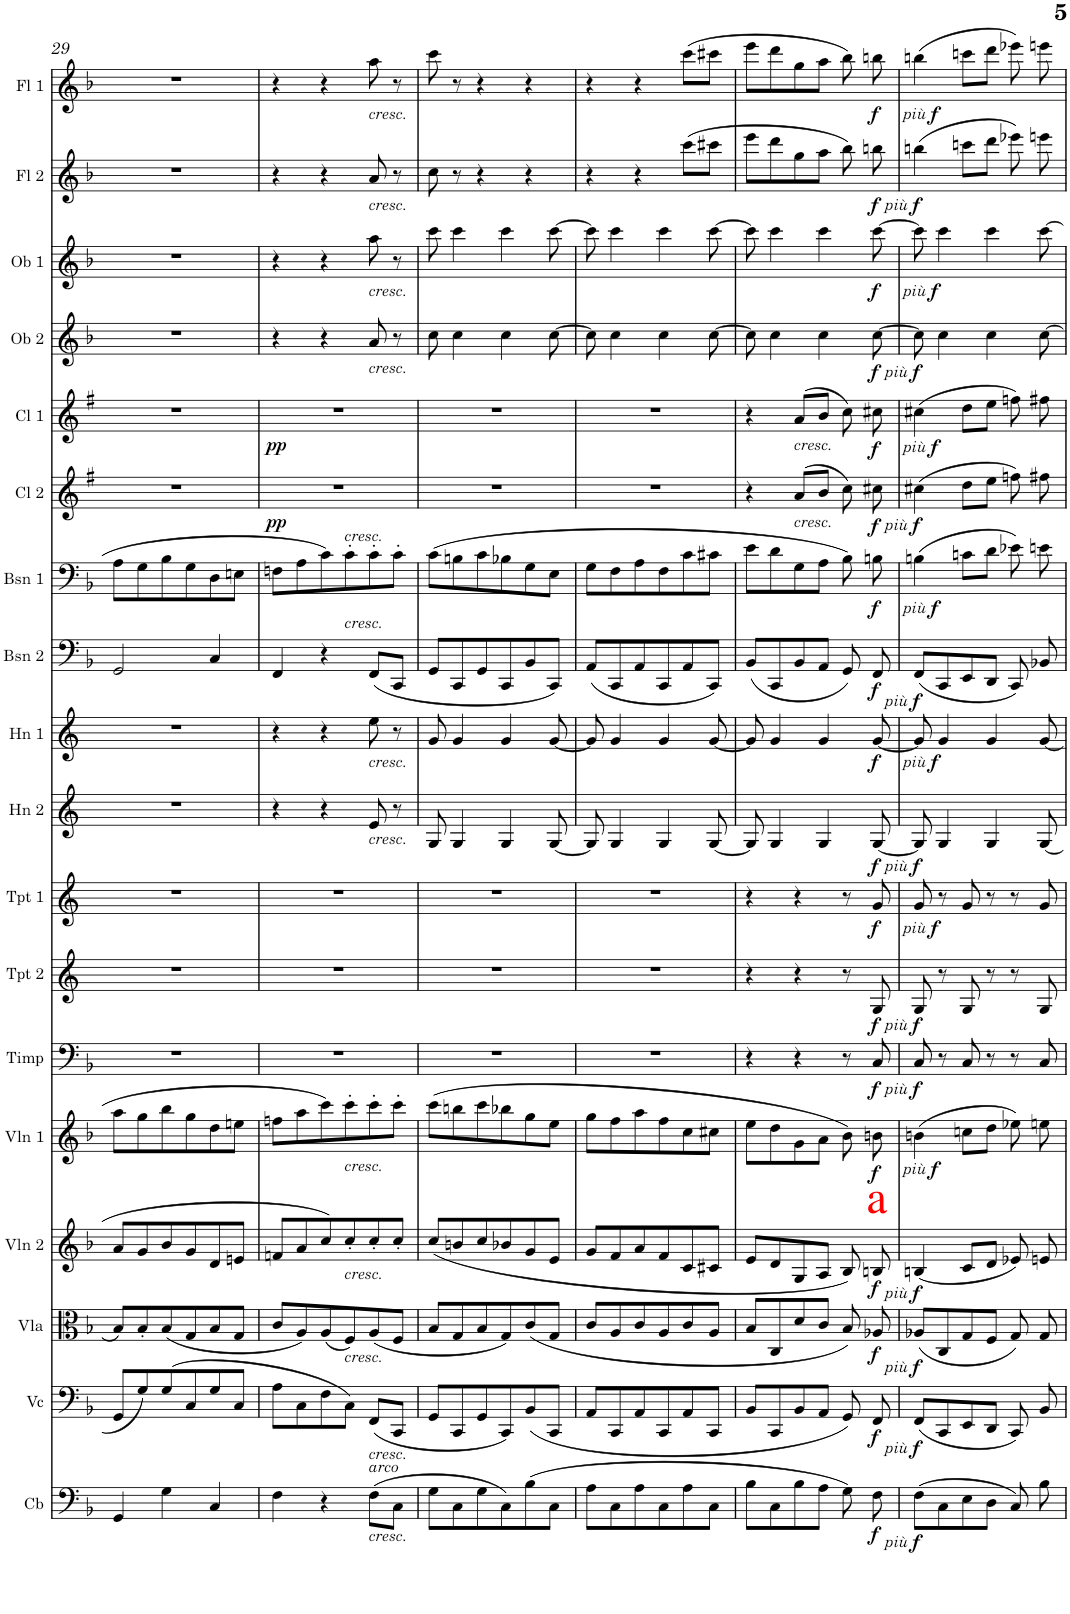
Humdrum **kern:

**kern	**dynam	**kern	**dynam	**kern	**dynam	**kern	**dynam	**kern	**text	**dynam	**kern	**dynam	**kern	**dynam	**kern	**dynam	**kern	**dynam	**kern	**dynam	**kern	**dynam	**kern	**dynam	**kern	**dynam	**kern	**dynam	**kern	**dynam	**kern	**dynam	**kern	**dynam	**kern	**dynam
*part18	*part18	*part17	*part17	*part16	*part16	*part15	*part15	*part14	*part14	*part14	*part13	*part13	*part12	*part12	*part11	*part11	*part10	*part10	*part9	*part9	*part8	*part8	*part7	*part7	*part6	*part6	*part5	*part5	*part4	*part4	*part3	*part3	*part2	*part2	*part1	*part1
*staff18	*staff18	*staff17	*staff17	*staff16	*staff16	*staff15	*staff15	*staff14	*staff14	*staff14	*staff13	*staff13	*staff12	*staff12	*staff11	*staff11	*staff10	*staff10	*staff9	*staff9	*staff8	*staff8	*staff7	*staff7	*staff6	*staff6	*staff5	*staff5	*staff4	*staff4	*staff3	*staff3	*staff2	*staff2	*staff1	*staff1
*I"Contrabass	*	*I"Violoncello	*	*I"Viola	*	*I"Violin 2	*	*I"Violin 1	*	*	*I"Timpani	*	*I"F Trumpet 2	*	*I"F Trumpet 1	*	*I"F Horn 2	*	*I"F Horn 1	*	*I"Bassoon 2	*	*I"Bassoon 1	*	*I"Bb Clarinet 2	*	*I"Bb Clarinet 1	*	*I"Oboe 2	*	*I"Oboe 1	*	*I"Flute 2	*	*I"Flute 1	*
*I'Cb	*	*I'Vc	*	*I'Vla	*	*I'Vln 2	*	*I'Vln 1	*	*	*I'Timp	*	*I'Tpt 2	*	*I'Tpt 1	*	*I'Hn 2	*	*I'Hn 1	*	*I'Bsn 2	*	*I'Bsn 1	*	*I'Cl 2	*	*I'Cl 1	*	*I'Ob 2	*	*I'Ob 1	*	*I'Fl 2	*	*I'Fl 1	*
!!LO:PB:g=z
*clefF4	*	*clefF4	*	*clefC3	*	*clefG2	*	*clefG2	*	*	*clefF4	*	*clefG2	*	*clefG2	*	*clefG2	*	*clefG2	*	*clefF4	*	*clefF4	*	*clefG2	*	*clefG2	*	*clefG2	*	*clefG2	*	*clefG2	*	*clefG2	*
*Trd7c12	*	*	*	*	*	*	*	*	*	*	*	*	*Trd-3c-5	*	*Trd-3c-5	*	*Trd4c7	*	*Trd4c7	*	*	*	*	*	*Trd1c2	*	*Trd1c2	*	*	*	*	*	*	*	*	*
*k[b-]	*	*k[b-]	*	*k[b-]	*	*k[b-]	*	*k[b-]	*	*	*k[b-]	*	*k[]	*	*k[]	*	*k[]	*	*k[]	*	*k[b-]	*	*k[b-]	*	*k[f#]	*	*k[f#]	*	*k[b-]	*	*k[b-]	*	*k[b-]	*	*k[b-]	*
*M3/4	*	*M3/4	*	*M3/4	*	*M3/4	*	*M3/4	*	*	*M3/4	*	*M3/4	*	*M3/4	*	*M3/4	*	*M3/4	*	*M3/4	*	*M3/4	*	*M3/4	*	*M3/4	*	*M3/4	*	*M3/4	*	*M3/4	*	*M3/4	*
=29	=29	=29	=29	=29	=29	=29	=29	=29	=29	=29	=29	=29	=29	=29	=29	=29	=29	=29	=29	=29	=29	=29	=29	=29	=29	=29	=29	=29	=29	=29	=29	=29	=29	=29	=29	=29
4GG/	.	8GG/L	.	8B-/L	.	8a/L	.	8aa\L	.	.	2.r	.	2.r	.	2.r	.	2.r	.	2.r	.	2GG/	.	8A\L	.	2.r	.	2.r	.	2.r	.	2.r	.	2.r	.	2.r	.
.	.	8G/	.	8B-'/	.	8g/	.	8gg\	.	.	.	.	.	.	.	.	.	.	.	.	.	.	8G\	.	.	.	.	.	.	.	.	.	.	.	.	.
4G\	.	(8G/	.	(8B-/	.	8b-/	.	8bb-\	.	.	.	.	.	.	.	.	.	.	.	.	.	.	8B-\	.	.	.	.	.	.	.	.	.	.	.	.	.
.	.	8C/	.	8G/	.	8g/	.	8gg\	.	.	.	.	.	.	.	.	.	.	.	.	.	.	8G\	.	.	.	.	.	.	.	.	.	.	.	.	.
4C/	.	8G/	.	8B-/	.	8d/	.	8dd\	.	.	.	.	.	.	.	.	.	.	.	.	4C/	.	8D\	.	.	.	.	.	.	.	.	.	.	.	.	.
.	.	8C/J	.	8G/J	.	8en/J	.	8een\J	.	.	.	.	.	.	.	.	.	.	.	.	.	.	8En\J	.	.	.	.	.	.	.	.	.	.	.	.	.
=30	=30	=30	=30	=30	=30	=30	=30	=30	=30	=30	=30	=30	=30	=30	=30	=30	=30	=30	=30	=30	=30	=30	=30	=30	=30	=30	=30	=30	=30	=30	=30	=30	=30	=30	=30	=30
!	!	!	!	!	!	!	!	!	!	!	!	!	!	!	!	!	!	!	!	!	!	!	!	!	!	!LO:DY:b	!	!LO:DY:b	!	!	!	!	!	!	!	!
*	*	*	*	*	*	*	*	*	*	*	*	*	*	*	*	*	*	*	*	*	*^	*	*	*	*	*	*	*	*	*	*	*	*	*	*	*
4F\	.	8A\L	.	8c/L	.	8fn/L	.	8ffn\L	.	.	2.r	.	2.r	.	2.r	.	4r	.	4r	.	4FF/	4.ryy	.	8Fn\L	.	2.r	pp	2.r	pp	4r	.	4r	.	4r	.	4r	.
.	.	8C\	.	8A/)	.	8a/	.	8aa\	.	.	.	.	.	.	.	.	.	.	.	.	.	.	.	8A\	.	.	.	.	.	.	.	.	.	.	.	.	.
4r	.	8F\	.	(8A/	.	8cc/	.	8ccc\	.	.	.	.	.	.	.	.	4r	.	4r	.	4r	.	.	8c\	.	.	.	.	.	4r	.	4r	.	4r	.	4r	.
!	!	!	!	!	!	!	!	!	!	!	!	!	!	!	!	!	!	!	!	!	!	!	!	!LO:TX:a:i:t=cresc.	!	!	!	!	!	!	!	!	!	!	!	!	!
!	!	!	!	!	!	!	!	!	!	!	!	!	!	!	!	!	!	!	!	!	!	!LO:TX:a:i:t=cresc.	!	!	!	!	!	!	!	!	!	!	!	!	!	!	!
!	!	!	!	!	!	!	!	!LO:TX:b:i:t=cresc.	!	!	!	!	!	!	!	!	!	!	!	!	!	!	!	!	!	!	!	!	!	!	!	!	!	!	!	!	!
!	!	!	!	!	!	!LO:TX:b:i:t=cresc.	!	!	!	!	!	!	!	!	!	!	!	!	!	!	!	!	!	!	!	!	!	!	!	!	!	!	!	!	!	!	!
!	!	!	!	!LO:TX:b:i:t=cresc.	!	!	!	!	!	!	!	!	!	!	!	!	!	!	!	!	!	!	!	!	!	!	!	!	!	!	!	!	!	!	!	!	!
.	.	8C\J)	.	8F/)	.	8cc'/	.	8ccc'\	.	.	.	.	.	.	.	.	.	.	.	.	.	4.ryy	.	8c'\	.	.	.	.	.	.	.	.	.	.	.	.	.
!	!	!	!	!	!	!	!	!	!	!	!	!	!	!	!	!	!	!	!	!	!	!	!	!	!	!	!	!	!	!	!	!	!	!	!	!LO:TX:b:i:t=cresc.	!
!	!	!	!	!	!	!	!	!	!	!	!	!	!	!	!	!	!	!	!	!	!	!	!	!	!	!	!	!	!	!	!	!	!	!LO:TX:b:i:t=cresc.	!	!	!
!	!	!	!	!	!	!	!	!	!	!	!	!	!	!	!	!	!	!	!	!	!	!	!	!	!	!	!	!	!	!	!	!LO:TX:b:i:t=cresc.	!	!	!	!	!
!	!	!	!	!	!	!	!	!	!	!	!	!	!	!	!	!	!	!	!	!	!	!	!	!	!	!	!	!	!	!LO:TX:b:i:t=cresc.	!	!	!	!	!	!	!
!	!	!	!	!	!	!	!	!	!	!	!	!	!	!	!	!	!	!	!LO:TX:b:i:t=cresc.	!	!	!	!	!	!	!	!	!	!	!	!	!	!	!	!	!	!
!	!	!	!	!	!	!	!	!	!	!	!	!	!	!	!	!	!LO:TX:b:i:t=cresc.	!	!	!	!	!	!	!	!	!	!	!	!	!	!	!	!	!	!	!	!
!	!	!LO:TX:b:i:t=cresc.	!	!	!	!	!	!	!	!	!	!	!	!	!	!	!	!	!	!	!	!	!	!	!	!	!	!	!	!	!	!	!	!	!	!	!
!LO:TX:a:i:t=arco	!	!	!	!	!	!	!	!	!	!	!	!	!	!	!	!	!	!	!	!	!	!	!	!	!	!	!	!	!	!	!	!	!	!	!	!	!
!LO:TX:b:i:t=cresc.	!	!	!	!	!	!	!	!	!	!	!	!	!	!	!	!	!	!	!	!	!	!	!	!	!	!	!	!	!	!	!	!	!	!	!	!	!
(8F\L	.	(8FF/L	.	(8A/	.	8cc'/	.	8ccc'\	.	.	.	.	.	.	.	.	8e/	.	8ee\	.	(8FF/L	.	.	8c'\	.	.	.	.	.	8a/	.	8aa\	.	8a/	.	8aa\	.
8C\J	.	8CC/J	.	8F/J	.	8cc'/J	.	8ccc'\J	.	.	.	.	.	.	.	.	8r	.	8r	.	8CC/J	.	.	8c'\J	.	.	.	.	.	8r	.	8r	.	8r	.	8r	.
*	*	*	*	*	*	*	*	*	*	*	*	*	*	*	*	*	*	*	*	*	*v	*v	*	*	*	*	*	*	*	*	*	*	*	*	*	*	*
=31	=31	=31	=31	=31	=31	=31	=31	=31	=31	=31	=31	=31	=31	=31	=31	=31	=31	=31	=31	=31	=31	=31	=31	=31	=31	=31	=31	=31	=31	=31	=31	=31	=31	=31	=31	=31
8G\L	.	8GG/L	.	8B-/L	.	(8cc/L	.	(8ccc\L	.	.	2.r	.	2.r	.	2.r	.	8G/	.	8g/	.	8GG/L	.	(8c\L	.	2.r	.	2.r	.	8cc\	.	8ccc\	.	8cc\	.	8ccc\	.
8C\	.	8CC/	.	8G/	.	8bn/	.	8bbn\	.	.	.	.	.	.	.	.	4G/	.	4g/	.	8CC/	.	8Bn\	.	.	.	.	.	4cc\	.	4ccc\	.	8r	.	8r	.
8G\	.	8GG/	.	8B-/	.	8cc/	.	8ccc\	.	.	.	.	.	.	.	.	.	.	.	.	8GG/	.	8c\	.	.	.	.	.	.	.	.	.	4r	.	4r	.
8C\)	.	8CC/)	.	8G/)	.	8b-X/	.	8bb-X\	.	.	.	.	.	.	.	.	4G/	.	4g/	.	8CC/	.	8B-X\	.	.	.	.	.	4cc\	.	4ccc\	.	.	.	.	.
(8B-\	.	(8BB-/	.	(8c/	.	8g/	.	8gg\	.	.	.	.	.	.	.	.	.	.	.	.	8BB-/	.	8G\	.	.	.	.	.	.	.	.	.	4r	.	4r	.
8C\J	.	8CC/J	.	8G/J	.	8e/J	.	8ee\J	.	.	.	.	.	.	.	.	[8G/	.	[8g/	.	8CC/J)	.	8E\J	.	.	.	.	.	[8cc\	.	[8ccc\	.	.	.	.	.
=32	=32	=32	=32	=32	=32	=32	=32	=32	=32	=32	=32	=32	=32	=32	=32	=32	=32	=32	=32	=32	=32	=32	=32	=32	=32	=32	=32	=32	=32	=32	=32	=32	=32	=32	=32	=32
8A\L	.	8AA/L	.	8c/L	.	8g/L	.	8gg\L	.	.	2.r	.	2.r	.	2.r	.	8G/]	.	8g/]	.	(8AA/L	.	8G\L	.	2.r	.	2.r	.	8cc\]	.	8ccc\]	.	4r	.	4r	.
8C\	.	8CC/	.	8A/	.	8f/	.	8ff\	.	.	.	.	.	.	.	.	4G/	.	4g/	.	8CC/	.	8F\	.	.	.	.	.	4cc\	.	4ccc\	.	.	.	.	.
8A\	.	8AA/	.	8c/	.	8a/	.	8aa\	.	.	.	.	.	.	.	.	.	.	.	.	8AA/	.	8A\	.	.	.	.	.	.	.	.	.	4r	.	4r	.
8C\	.	8CC/	.	8A/	.	8f/	.	8ff\	.	.	.	.	.	.	.	.	4G/	.	4g/	.	8CC/	.	8F\	.	.	.	.	.	4cc\	.	4ccc\	.	.	.	.	.
8A\	.	8AA/	.	8c/	.	8c/	.	8cc\	.	.	.	.	.	.	.	.	.	.	.	.	8AA/	.	8c\	.	.	.	.	.	.	.	.	.	(8ccc\L	.	(8ccc\L	.
8C\J	.	8CC/J	.	8A/J	.	8c#X/J	.	8cc#X\J	.	.	.	.	.	.	.	.	[8G/	.	[8g/	.	8CC/J)	.	8c#X\J	.	.	.	.	.	[8cc\	.	[8ccc\	.	8ccc#X\J	.	8ccc#X\J	.
=33	=33	=33	=33	=33	=33	=33	=33	=33	=33	=33	=33	=33	=33	=33	=33	=33	=33	=33	=33	=33	=33	=33	=33	=33	=33	=33	=33	=33	=33	=33	=33	=33	=33	=33	=33	=33
8B-\L	.	8BB-/L	.	8B-/L	.	8e/L	.	8ee\L	.	.	4r	.	4r	.	4r	.	8G/]	.	8g/]	.	(8BB-/L	.	8e\L	.	4r	.	4r	.	8cc\]	.	8ccc\]	.	8eee\L	.	8eee\L	.
8C\	.	8CC/	.	8C/	.	8d/	.	8dd\	.	.	.	.	.	.	.	.	4G/	.	4g/	.	8CC/	.	8d\	.	.	.	.	.	4cc\	.	4ccc\	.	8ddd\	.	8ddd\	.
!	!	!	!	!	!	!	!	!	!	!	!	!	!	!	!	!	!	!	!	!	!	!	!	!	!	!	!LO:TX:b:i:t=cresc.	!	!	!	!	!	!	!	!	!
!	!	!	!	!	!	!	!	!	!	!	!	!	!	!	!	!	!	!	!	!	!	!	!	!	!LO:TX:b:i:t=cresc.	!	!	!	!	!	!	!	!	!	!	!
8B-\	.	8BB-/	.	8d/	.	8G/	.	8g\	.	.	4r	.	4r	.	4r	.	.	.	.	.	8BB-/	.	8G\	.	(8a/L	.	(8a/L	.	.	.	.	.	8gg\	.	8gg\	.
8A\J	.	8AA/J	.	8c/J	.	8A/J	.	8a\J	.	.	.	.	.	.	.	.	4G/	.	4g/	.	8AA/J	.	8A\J	.	8b/J	.	8b/J	.	4cc\	.	4ccc\	.	8aa\J	.	8aa\J	.
8G\)	.	8GG/)	.	8B-/)	.	8B-/)	.	8b-\)	.	.	8r	.	8r	.	8r	.	.	.	.	.	8GG/)	.	8B-\)	.	8cc\)	.	8cc\)	.	.	.	.	.	8bb-\)	.	8bb-\)	.
!	!LO:DY:b	!	!LO:DY:b	!	!LO:DY:b	!	!LO:DY:b	!	!LO:LY:b:color=#FF0000	!LO:DY:b	!	!LO:DY:b	!	!LO:DY:b	!	!LO:DY:b	!	!LO:DY:b	!	!LO:DY:b	!	!LO:DY:b	!	!LO:DY:b	!	!LO:DY:b	!	!LO:DY:b	!	!LO:DY:b	!	!LO:DY:b	!	!LO:DY:b	!	!LO:DY:b
8F\	f	8FF/	f	8A-X/	f	8Bn/	f	8bn\	a	f	8C/	f	8G/	f	8g/	f	[8G/	f	[8g/	f	8FF/	f	8Bn\	f	8cc#X\	f	8cc#X\	f	[8cc\	f	[8ccc\	f	8bbn\	f	8bbn\	f
=34	=34	=34	=34	=34	=34	=34	=34	=34	=34	=34	=34	=34	=34	=34	=34	=34	=34	=34	=34	=34	=34	=34	=34	=34	=34	=34	=34	=34	=34	=34	=34	=34	=34	=34	=34	=34
!	!LO:DY:b	!	!	!	!	!	!	!	!	!	!	!	!	!	!	!	!	!	!	!	!	!	!	!	!	!	!	!	!	!	!	!	!	!	!	!
!	!LO:DY:n=1:b	!	!LO:DY:b	!	!	!	!	!	!	!	!	!	!	!	!	!	!	!	!	!	!	!	!	!	!	!	!	!	!	!	!	!	!	!	!	!
!	!	!	!LO:DY:n=1:b	!	!LO:DY:b	!	!	!	!	!	!	!	!	!	!	!	!	!	!	!	!	!	!	!	!	!	!	!	!	!	!	!	!	!	!	!
!	!	!	!	!	!LO:DY:n=1:b	!	!LO:DY:b	!	!	!	!	!	!	!	!	!	!	!	!	!	!	!	!	!	!	!	!	!	!	!	!	!	!	!	!	!
!	!	!	!	!	!	!	!LO:DY:n=1:b	!	!	!LO:DY:b	!	!	!	!	!	!	!	!	!	!	!	!	!	!	!	!	!	!	!	!	!	!	!	!	!	!
!	!	!	!	!	!	!	!	!	!	!LO:DY:n=1:b	!	!LO:DY:b	!	!	!	!	!	!	!	!	!	!	!	!	!	!	!	!	!	!	!	!	!	!	!	!
!	!	!	!	!	!	!	!	!	!	!	!	!LO:DY:n=1:b	!	!LO:DY:b	!	!	!	!	!	!	!	!	!	!	!	!	!	!	!	!	!	!	!	!	!	!
!	!	!	!	!	!	!	!	!	!	!	!	!	!	!LO:DY:n=1:b	!	!LO:DY:b	!	!	!	!	!	!	!	!	!	!	!	!	!	!	!	!	!	!	!	!
!	!	!	!	!	!	!	!	!	!	!	!	!	!	!	!	!LO:DY:n=1:b	!	!LO:DY:b	!	!	!	!	!	!	!	!	!	!	!	!	!	!	!	!	!	!
!	!	!	!	!	!	!	!	!	!	!	!	!	!	!	!	!	!	!LO:DY:n=1:b	!	!LO:DY:b	!	!	!	!	!	!	!	!	!	!	!	!	!	!	!	!
!	!	!	!	!	!	!	!	!	!	!	!	!	!	!	!	!	!	!	!	!LO:DY:n=1:b	!	!LO:DY:b	!	!	!	!	!	!	!	!	!	!	!	!	!	!
!	!	!	!	!	!	!	!	!	!	!	!	!	!	!	!	!	!	!	!	!	!	!LO:DY:n=1:b	!	!LO:DY:b	!	!	!	!	!	!	!	!	!	!	!	!
!	!	!	!	!	!	!	!	!	!	!	!	!	!	!	!	!	!	!	!	!	!	!	!	!LO:DY:n=1:b	!	!LO:DY:b	!	!	!	!	!	!	!	!	!	!
!	!	!	!	!	!	!	!	!	!	!	!	!	!	!	!	!	!	!	!	!	!	!	!	!	!	!LO:DY:n=1:b	!	!LO:DY:b	!	!	!	!	!	!	!	!
!	!	!	!	!	!	!	!	!	!	!	!	!	!	!	!	!	!	!	!	!	!	!	!	!	!	!	!	!LO:DY:n=1:b	!	!LO:DY:b	!	!	!	!	!	!
!	!	!	!	!	!	!	!	!	!	!	!	!	!	!	!	!	!	!	!	!	!	!	!	!	!	!	!	!	!	!LO:DY:n=1:b	!	!LO:DY:b	!	!	!	!
!	!	!	!	!	!	!	!	!	!	!	!	!	!	!	!	!	!	!	!	!	!	!	!	!	!	!	!	!	!	!	!	!LO:DY:n=1:b	!	!LO:DY:b	!	!
!	!	!	!	!	!	!	!	!	!	!	!	!	!	!	!	!	!	!	!	!	!	!	!	!	!	!	!	!	!	!	!	!	!	!LO:DY:n=1:b	!	!LO:DY:b
!	!	!	!	!	!	!	!	!	!	!	!	!	!	!	!	!	!	!	!	!	!	!	!	!	!	!	!	!	!	!	!	!	!	!	!	!LO:DY:n=1:b
(8F\L	other-dynamics f	(8FF/L	other-dynamics f	(8A-X/L	other-dynamics f	(4Bn/	other-dynamics f	(4bn\	.	other-dynamics f	8C/	other-dynamics f	8G/	other-dynamics f	8g/	other-dynamics f	8G/]	other-dynamics f	8g/]	other-dynamics f	(8FF/L	other-dynamics f	(4Bn\	other-dynamics f	(4cc#X\	other-dynamics f	(4cc#X\	other-dynamics f	8cc\]	other-dynamics f	8ccc\]	other-dynamics f	(4bbn\	other-dynamics f	(4bbn\	other-dynamics f
8C\	.	8CC/	.	8C/	.	.	.	.	.	.	8r	.	8r	.	8r	.	4G/	.	4g/	.	8CC/	.	.	.	.	.	.	.	4cc\	.	4ccc\	.	.	.	.	.
8E\	.	8EE/	.	8G/	.	8c/L	.	8ccn\L	.	.	8C/	.	8G/	.	8g/	.	.	.	.	.	8EE/	.	8cn\L	.	8dd\L	.	8dd\L	.	.	.	.	.	8cccn\L	.	8cccn\L	.
8D\J	.	8DD/J	.	8F/J	.	8d/J	.	8dd\J	.	.	8r	.	8r	.	8r	.	4G/	.	4g/	.	8DD/J	.	8d\J	.	8ee\J	.	8ee\J	.	4cc\	.	4ccc\	.	8ddd\J	.	8ddd\J	.
8C/)	.	8CC/)	.	8G/)	.	8e-X/)	.	8ee-X\)	.	.	8r	.	8r	.	8r	.	.	.	.	.	8CC/)	.	8e-X\)	.	8ffn\)	.	8ffn\)	.	.	.	.	.	8eee-X\)	.	8eee-X\)	.
8B-\	.	8BB-/	.	8G/	.	8en/	.	8een\	.	.	8C/	.	8G/	.	8g/	.	[8G/	.	[8g/	.	8BB-X/	.	8en\	.	8ff#X\	.	8ff#X\	.	[8cc\	.	[8ccc\	.	8eeen\	.	8eeen\	.
=	=	=	=	=	=	=	=	=	=	=	=	=	=	=	=	=	=	=	=	=	=	=	=	=	=	=	=	=	=	=	=	=	=	=	=	=
*-	*-	*-	*-	*-	*-	*-	*-	*-	*-	*-	*-	*-	*-	*-	*-	*-	*-	*-	*-	*-	*-	*-	*-	*-	*-	*-	*-	*-	*-	*-	*-	*-	*-	*-	*-	*-
